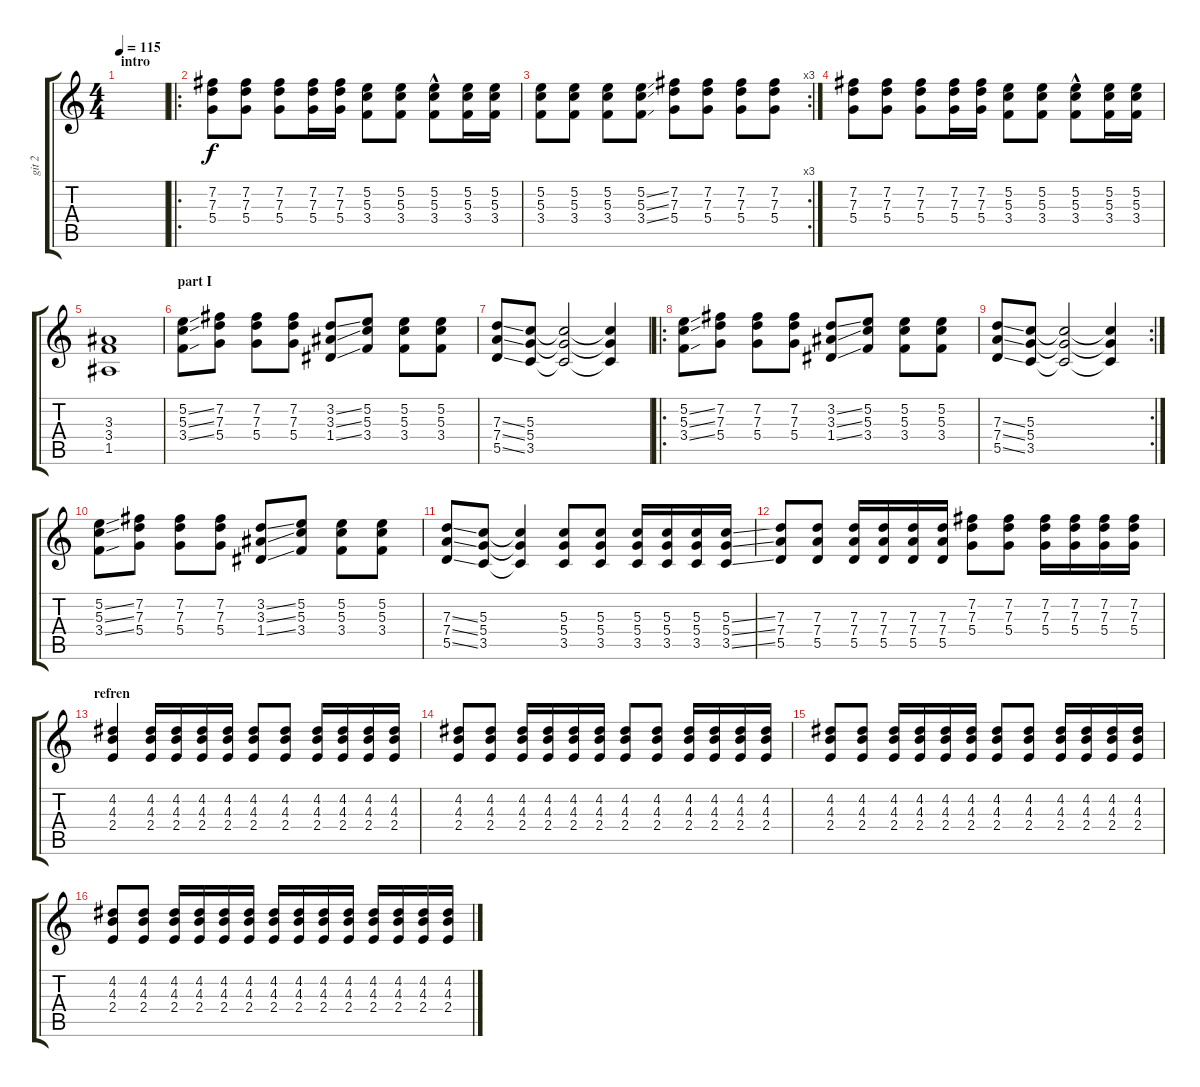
\track ("git 2" "git 2") {instrument electricguitarclean}
\staff {score tabs}
\tuning (E4 B3 G3 D3 A2 D2) {hide}
\ts (4 4)
\section ("" "intro")
\tempo 115
\clef g2
\ks c
|
\ro
(7.2 7.3 5.4).8 (7.2 7.3 5.4).8 (7.2 7.3 5.4).8 (7.2 7.3 5.4).16 (7.2 7.3 5.4).16 (5.2 5.3 3.4).8 (5.2 5.3 3.4).8 (5.2 5.3 3.4{hac}).8 (5.2 5.3 3.4).16 (5.2 5.3 3.4).16 |
\rc 3
(5.2 5.3 3.4).8 (5.2 5.3 3.4).8 (5.2 5.3 3.4).8 (5.2{ss} 5.3{ss} 3.4{ss}).8 (7.2 7.3 5.4).8 (7.2 7.3 5.4).8 (7.2 7.3 5.4).8 (7.2 7.3 5.4).8 |
(7.2 7.3 5.4).8 (7.2 7.3 5.4).8 (7.2 7.3 5.4).8 (7.2 7.3 5.4).16 (7.2 7.3 5.4).16 (5.2 5.3 3.4).8 (5.2 5.3 3.4).8 (5.2 5.3 3.4{hac}).8 (5.2 5.3 3.4).16 (5.2 5.3 3.4).16 |
(3.3 3.4 1.5).1 |
\section ("" "part I")
(5.2{ss} 5.3{ss} 3.4{ss}).8 (7.2 7.3 5.4).8 (7.2 7.3 5.4).8 (7.2 7.3 5.4).8 (3.2{ss} 3.3{ss} 1.4{ss}).8 (5.2 5.3 3.4).8 (5.2 5.3 3.4).8 (5.2 5.3 3.4).8 |
(7.3{ss} 7.4{ss} 5.5{ss}).8 (5.3 5.4 3.5).8 (5.3{t} 5.4{t} 3.5{t}).2 (5.3{t} 5.4{t} 3.5{t}).4 |
\ro
(5.2{ss} 5.3{ss} 3.4{ss}).8 (7.2 7.3 5.4).8 (7.2 7.3 5.4).8 (7.2 7.3 5.4).8 (3.2{ss} 3.3{ss} 1.4{ss}).8 (5.2 5.3 3.4).8 (5.2 5.3 3.4).8 (5.2 5.3 3.4).8 |
\rc 2
(7.3{ss} 7.4{ss} 5.5{ss}).8 (5.3 5.4 3.5).8 (5.3{t} 5.4{t} 3.5{t}).2 (5.3{t} 5.4{t} 3.5{t}).4 |
(5.2{ss} 5.3{ss} 3.4{ss}).8 (7.2 7.3 5.4).8 (7.2 7.3 5.4).8 (7.2 7.3 5.4).8 (3.2{ss} 3.3{ss} 1.4{ss}).8 (5.2 5.3 3.4).8 (5.2 5.3 3.4).8 (5.2 5.3 3.4).8 |
(7.3{ss} 7.4{ss} 5.5{ss}).8 (5.3 5.4 3.5).8 (5.3{t} 5.4{t} 3.5{t}).4 (5.3 5.4 3.5).8 (5.3 5.4 3.5).8 (5.3 5.4 3.5).16 (5.3 5.4 3.5).16 (5.3 5.4 3.5).16 (5.3{ss} 5.4{ss} 3.5{ss}).16 |
(7.3 7.4 5.5).8 (7.3 7.4 5.5).8 (7.3 7.4 5.5).16 (7.3 7.4 5.5).16 (7.3 7.4 5.5).16 (7.3 7.4 5.5).16 (7.2 7.3 5.4).8 (7.2 7.3 5.4).8 (7.2 7.3 5.4).16 (7.2 7.3 5.4).16 (7.2 7.3 5.4).16 (7.2 7.3 5.4).16 |
\section ("" "refren")
(4.2 4.3 2.4).4 (4.2 4.3 2.4).16 (4.2 4.3 2.4).16 (4.2 4.3 2.4).16 (4.2 4.3 2.4).16 (4.2 4.3 2.4).8 (4.2 4.3 2.4).8 (4.2 4.3 2.4).16 (4.2 4.3 2.4).16 (4.2 4.3 2.4).16 (4.2 4.3 2.4).16 |
(4.2 4.3 2.4).8 (4.2 4.3 2.4).8 (4.2 4.3 2.4).16 (4.2 4.3 2.4).16 (4.2 4.3 2.4).16 (4.2 4.3 2.4).16 (4.2 4.3 2.4).8 (4.2 4.3 2.4).8 (4.2 4.3 2.4).16 (4.2 4.3 2.4).16 (4.2 4.3 2.4).16 (4.2 4.3 2.4).16 |
(4.2 4.3 2.4).8 (4.2 4.3 2.4).8 (4.2 4.3 2.4).16 (4.2 4.3 2.4).16 (4.2 4.3 2.4).16 (4.2 4.3 2.4).16 (4.2 4.3 2.4).8 (4.2 4.3 2.4).8 (4.2 4.3 2.4).16 (4.2 4.3 2.4).16 (4.2 4.3 2.4).16 (4.2 4.3 2.4).16 |
(4.2 4.3 2.4).8 (4.2 4.3 2.4).8 (4.2 4.3 2.4).16 (4.2 4.3 2.4).16 (4.2 4.3 2.4).16 (4.2 4.3 2.4).16 (4.2 4.3 2.4).16 (4.2 4.3 2.4).16 (4.2 4.3 2.4).16 (4.2 4.3 2.4).16 (4.2 4.3 2.4).16 (4.2 4.3 2.4).16 (4.2 4.3 2.4).16 (4.2 4.3 2.4).16
